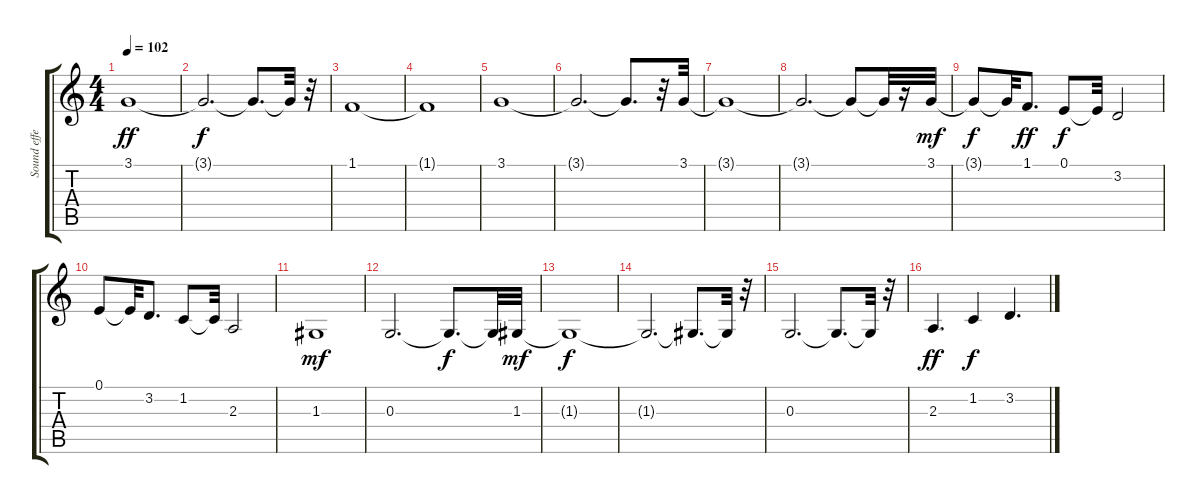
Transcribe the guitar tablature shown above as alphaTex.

\track ("Sound effects" "Sound effe") {instrument synthvoice}
\staff {score tabs}
\tuning (E4 B3 G3 D3 A2 E2) {hide}
\ts (4 4)
\tempo 102
\clef g2
\ks c
3.1.1{dy ff} |
3.1{t}.2{d dy f} 3.1{t}.8{d} 3.1{t}.32 r.32 |
1.1.1 |
1.1{t}.1 |
3.1.1 |
3.1{t}.2{d} 3.1{t}.8{d} r.32 3.1.32 |
3.1{t}.1 |
3.1{t}.2{d} 3.1{t}.8 3.1{t}.32 r.16 3.1.32{dy mf} |
3.1{t}.8{dy f} 3.1{t}.32 1.1.8{d dy ff} 0.1.8{dy f} 0.1{t}.32 3.2.2 |
0.1.8 0.1{t}.32 3.2.8{d} 1.2.8 1.2{t}.32 2.3.2 |
1.3.1{dy mf} |
0.3.2{d} 0.3{t}.8{d dy f} 0.3{t}.32 1.3.32{dy mf} |
1.3{t}.1{dy f} |
1.3{t}.2{d} 1.3{t}.8{d} 1.3{t}.32 r.32 |
0.3.2{d} 0.3{t}.8{d} 0.3{t}.32 r.32 |
2.3.4{d dy ff} 1.2.4{dy f} 3.2.4{d}
